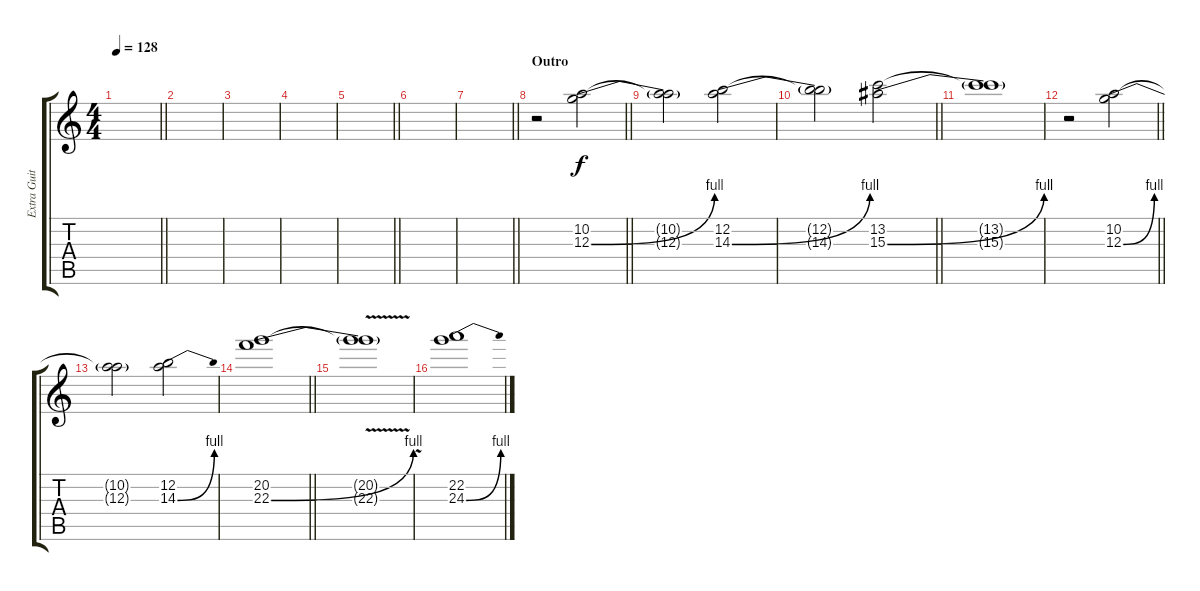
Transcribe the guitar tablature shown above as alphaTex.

\track ("Extra Guitar" "Extra Guit") {instrument overdrivenguitar}
\staff {score tabs}
\tuning (E4 B3 G3 D3 A2 D2) {hide}
\ts (4 4)
\tempo 128
\clef g2
\barLineRight lightlight
\ks c
|
|
|
|
\barLineRight lightlight
|
|
\barLineRight lightlight
|
\section ("" "Outro")
\barLineRight lightlight
r.2 (10.2 12.3{be (bend 0 0 60 4)}).2 |
(10.2{t} 12.3{t}).2 (12.2 14.3{be (bend 0 0 60 4)}).2 |
\barLineRight lightlight
(12.2{t} 14.3{t}).2 (13.2 15.3{be (bend 0 0 60 4)}).2 |
(13.2{t} 15.3{t}).1 |
\barLineRight lightlight
r.2 (10.2 12.3{be (bend 0 0 60 4)}).2 |
(10.2{t} 12.3{t}).2 (12.2 14.3{be (bend 0 0 60 4)}).2 |
\barLineRight lightlight
(20.2 22.3{be (bend 0 0 60 4)}).1 |
(20.2{v t} 22.3{v t}).1 |
(22.2 24.3{be (bend 0 0 60 4)}).1
